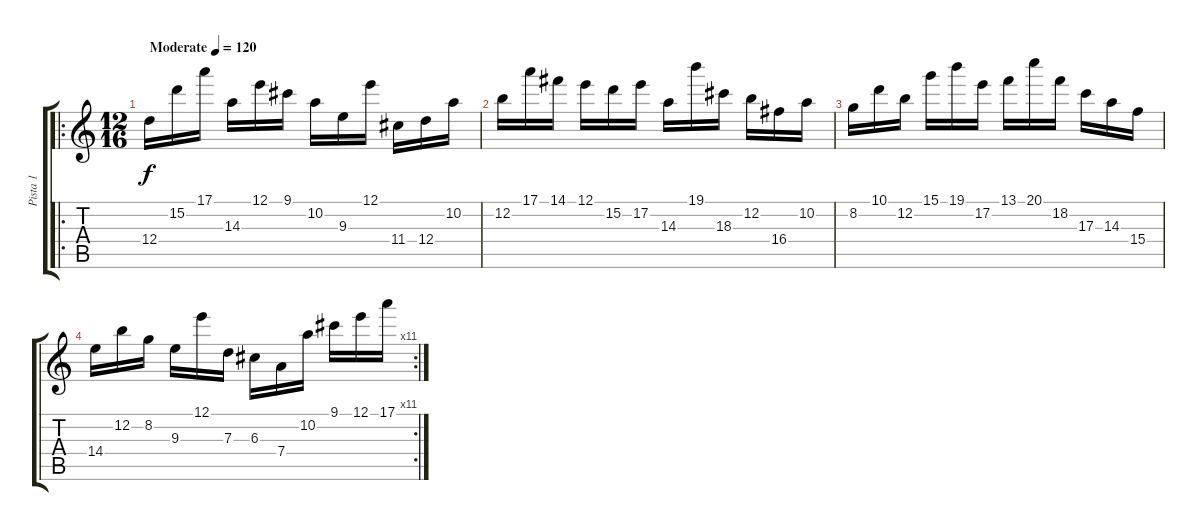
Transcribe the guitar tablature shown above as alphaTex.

\track ("Pista 1" "Pista 1") {instrument distortionguitar}
\staff {score tabs}
\tuning (E4 B3 G3 D3 A2 E2) {hide}
\ro
\ts (12 16)
\tempo (120 "Moderate")
\clef g2
\ks c
12.4.16{dy f instrument distortionguitar} 15.2.16 17.1.16 14.3.16 12.1.16 9.1.16 10.2.16 9.3.16 12.1.16 11.4.16 12.4.16 10.2.16 |
12.2.16 17.1.16 14.1.16 12.1.16 15.2.16 17.2.16 14.3.16 19.1.16 18.3.16 12.2.16 16.4.16 10.2.16 |
8.2.16 10.1.16 12.2.16 15.1.16 19.1.16 17.2.16 13.1.16 20.1.16 18.2.16 17.3.16 14.3.16 15.4.16 |
\rc 11
14.4.16 12.2.16 8.2.16 9.3.16 12.1.16 7.3.16 6.3.16 7.4.16 10.2.16 9.1.16 12.1.16 17.1.16
